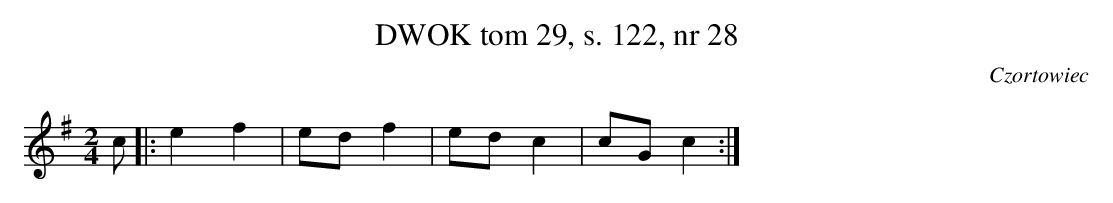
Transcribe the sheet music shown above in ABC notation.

X:1
T: DWOK tom 29, s. 122, nr 28
O:Czortowiec
L:1/8
M:2/4
K:G
c|:e2f2|ed f2|ed c2|cG c2:|
